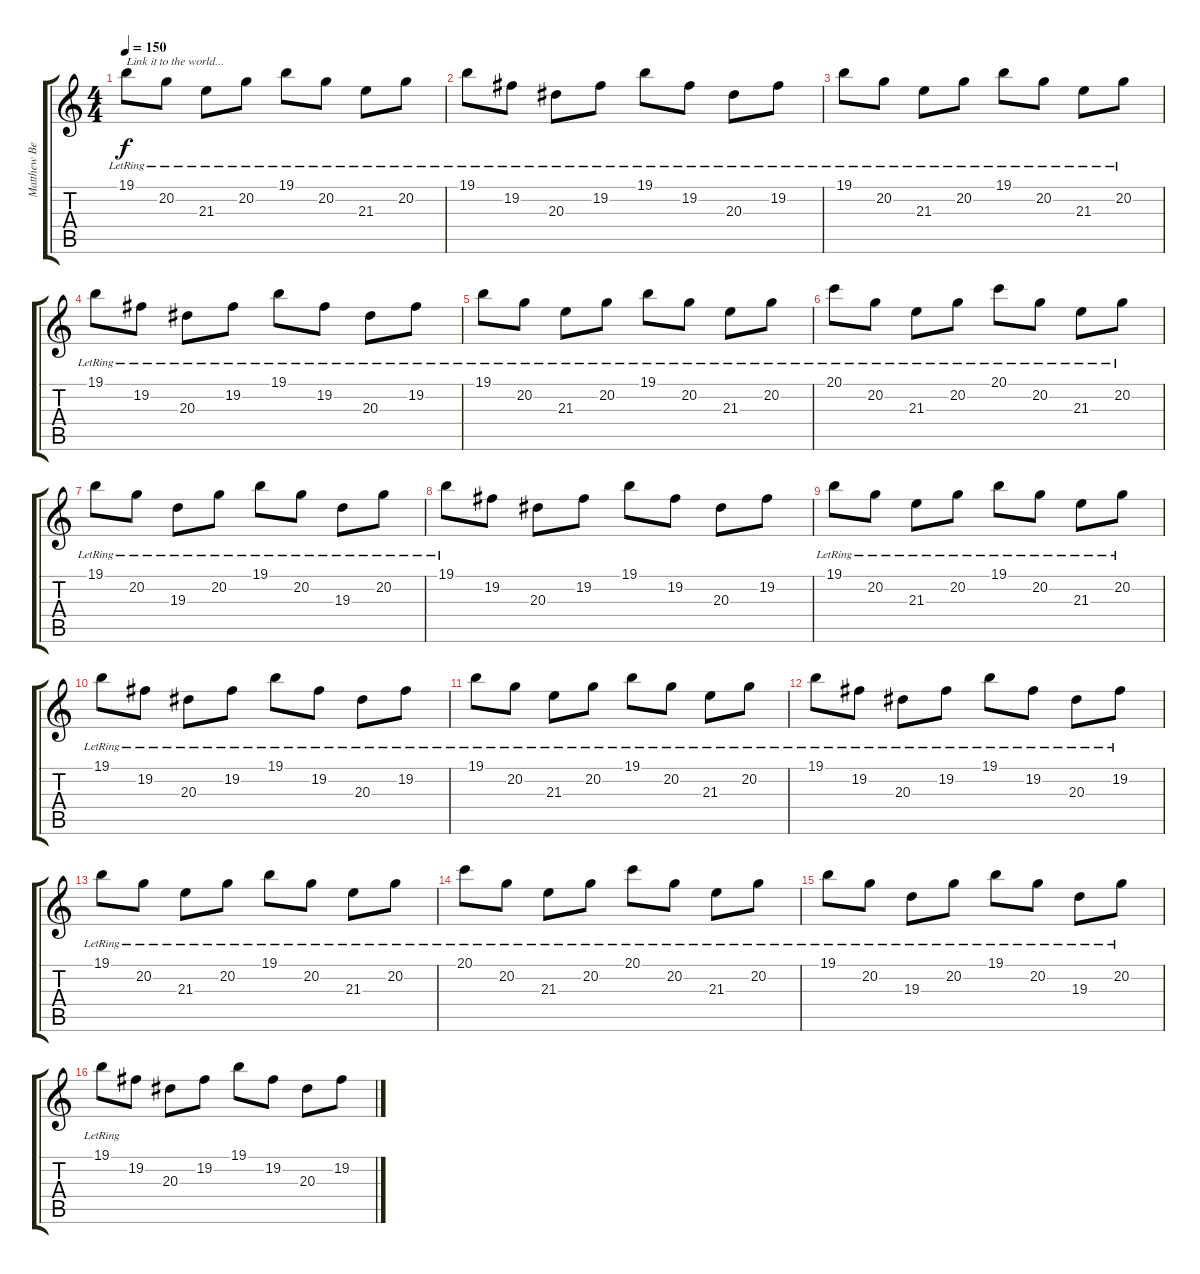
\track ("Matthew Bellamy" "Matthew Be") {instrument acousticgrandpiano}
\staff {score tabs}
\tuning (E4 B3 G3 D3 A2 E2) {hide}
\ts (4 4)
\tempo 150
\clef g2
\ks c
19.1{lr}.8{txt "Link it to the world..." dy f} 20.2{lr}.8 21.3{lr}.8 20.2{lr}.8 19.1{lr}.8 20.2{lr}.8 21.3{lr}.8 20.2{lr}.8 |
19.1{lr}.8 19.2{lr}.8 20.3{lr}.8 19.2{lr}.8 19.1{lr}.8 19.2{lr}.8 20.3{lr}.8 19.2{lr}.8 |
19.1{lr}.8 20.2{lr}.8 21.3{lr}.8 20.2{lr}.8 19.1{lr}.8 20.2{lr}.8 21.3{lr}.8 20.2{lr}.8 |
19.1{lr}.8 19.2{lr}.8 20.3{lr}.8 19.2{lr}.8 19.1{lr}.8 19.2{lr}.8 20.3{lr}.8 19.2{lr}.8 |
19.1{lr}.8 20.2{lr}.8 21.3{lr}.8 20.2{lr}.8 19.1{lr}.8 20.2{lr}.8 21.3{lr}.8 20.2{lr}.8 |
20.1{lr}.8 20.2{lr}.8 21.3{lr}.8 20.2{lr}.8 20.1{lr}.8 20.2{lr}.8 21.3{lr}.8 20.2{lr}.8 |
19.1{lr}.8 20.2{lr}.8 19.3{lr}.8 20.2{lr}.8 19.1{lr}.8 20.2{lr}.8 19.3{lr}.8 20.2{lr}.8 |
19.1{lr}.8 19.2.8 20.3.8 19.2.8 19.1.8 19.2.8 20.3.8 19.2.8 |
19.1{lr}.8 20.2{lr}.8 21.3{lr}.8 20.2{lr}.8 19.1{lr}.8 20.2{lr}.8 21.3{lr}.8 20.2{lr}.8 |
19.1{lr}.8 19.2{lr}.8 20.3{lr}.8 19.2{lr}.8 19.1{lr}.8 19.2{lr}.8 20.3{lr}.8 19.2{lr}.8 |
19.1{lr}.8 20.2{lr}.8 21.3{lr}.8 20.2{lr}.8 19.1{lr}.8 20.2{lr}.8 21.3{lr}.8 20.2{lr}.8 |
19.1{lr}.8 19.2{lr}.8 20.3{lr}.8 19.2{lr}.8 19.1{lr}.8 19.2{lr}.8 20.3{lr}.8 19.2{lr}.8 |
19.1{lr}.8 20.2{lr}.8 21.3{lr}.8 20.2{lr}.8 19.1{lr}.8 20.2{lr}.8 21.3{lr}.8 20.2{lr}.8 |
20.1{lr}.8 20.2{lr}.8 21.3{lr}.8 20.2{lr}.8 20.1{lr}.8 20.2{lr}.8 21.3{lr}.8 20.2{lr}.8 |
19.1{lr}.8 20.2{lr}.8 19.3{lr}.8 20.2{lr}.8 19.1{lr}.8 20.2{lr}.8 19.3{lr}.8 20.2{lr}.8 |
19.1{lr}.8 19.2.8 20.3.8 19.2.8 19.1.8 19.2.8 20.3.8 19.2.8
